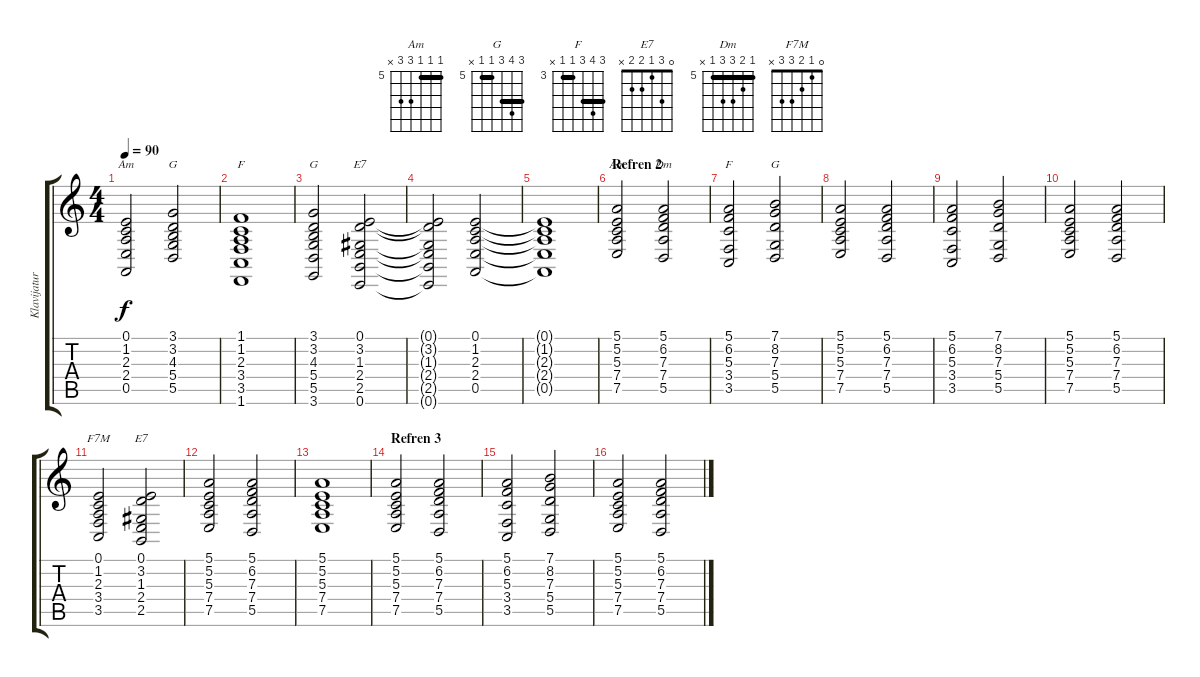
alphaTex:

\track ("Klavijature" "Klavijatur") {instrument stringensemble1}
\staff {score tabs}
\tuning (E4 B3 G3 D3 A2 E2) {hide}
\chord ("Am" 0 1 2 2 0 x)
\chord ("G" 3 3 4 5 5 x) {barre 3}
\chord ("F" 1 1 2 3 3 1) {barre 1}
\chord ("G" 3 3 4 5 5 3) {barre 3}
\chord ("E7" 0 3 1 2 2 0)
\chord ("Am" 5 5 5 7 7 x) {firstfret 5 barre 5}
\chord ("Dm" 5 6 7 7 5 x) {firstfret 5 barre 5}
\chord ("F" 5 6 5 3 3 x) {firstfret 3 barre (3 5)}
\chord ("G" 7 8 7 5 5 x) {firstfret 5 barre (5 7)}
\chord ("F7M" 0 1 2 3 3 x)
\chord ("E7" 0 3 1 2 2 x)
\ts (4 4)
\tempo 90
\clef g2
\ks c
(0.1 1.2 2.3 2.4 0.5).2{ch "Am" dy f} (3.1 3.2 4.3 5.4 5.5).2{ch "G"} |
(1.1 1.2 2.3 3.4 3.5 1.6).1{ch "F"} |
(3.1 3.2 4.3 5.4 5.5 3.6).2{ch "G"} (0.1 3.2 1.3 2.4 2.5 0.6).2{ch "E7"} |
(0.1{t} 3.2{t} 1.3{t} 2.4{t} 2.5{t} 0.6{t}).2 (0.1 1.2 2.3 2.4 0.5).2 |
(0.1{t} 1.2{t} 2.3{t} 2.4{t} 0.5{t}).1 |
\section ("" "Refren 2")
(5.1 5.2 5.3 7.4 7.5).2{ch "Am"} (5.1 6.2 7.3 7.4 5.5).2{ch "Dm"} |
(5.1 6.2 5.3 3.4 3.5).2{ch "F"} (7.1 8.2 7.3 5.4 5.5).2{ch "G"} |
(5.1 5.2 5.3 7.4 7.5).2 (5.1 6.2 7.3 7.4 5.5).2 |
(5.1 6.2 5.3 3.4 3.5).2 (7.1 8.2 7.3 5.4 5.5).2 |
(5.1 5.2 5.3 7.4 7.5).2 (5.1 6.2 7.3 7.4 5.5).2 |
(0.1 1.2 2.3 3.4 3.5).2{ch "F7M"} (0.1 3.2 1.3 2.4 2.5).2{ch "E7"} |
(5.1 5.2 5.3 7.4 7.5).2 (5.1 6.2 7.3 7.4 5.5).2 |
(5.1 5.2 5.3 7.4 7.5).1 |
\section ("" "Refren 3")
(5.1 5.2 5.3 7.4 7.5).2 (5.1 6.2 7.3 7.4 5.5).2 |
(5.1 6.2 5.3 3.4 3.5).2 (7.1 8.2 7.3 5.4 5.5).2 |
(5.1 5.2 5.3 7.4 7.5).2 (5.1 6.2 7.3 7.4 5.5).2
